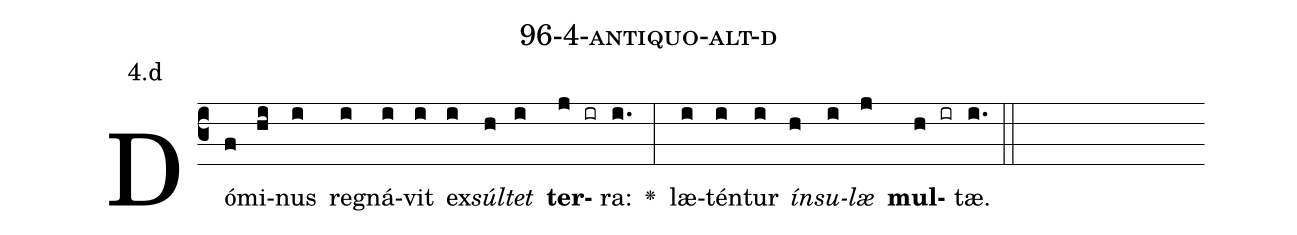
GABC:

name: 96-4-antiquo-alt-d;
annotation: 4.d;
%%
(c3)Dó(f)mi(hi)nus(i) re(i)gná(i)vit(i) ex(i)<i>súl</i>(h)<i>tet</i>(i) <b>ter</b>(j ir)ra:(i.) <v>\greheightstar</v>(:) læ(i)tén(i)tur(i) <i>ín</i>(h)<i>su</i>(i)<i>læ</i>(j) <b>mul</b>(h ir)tæ.(i.) (::)


%E(i) u(h) o(i) u(j) a(h) e.(i.) (::)
